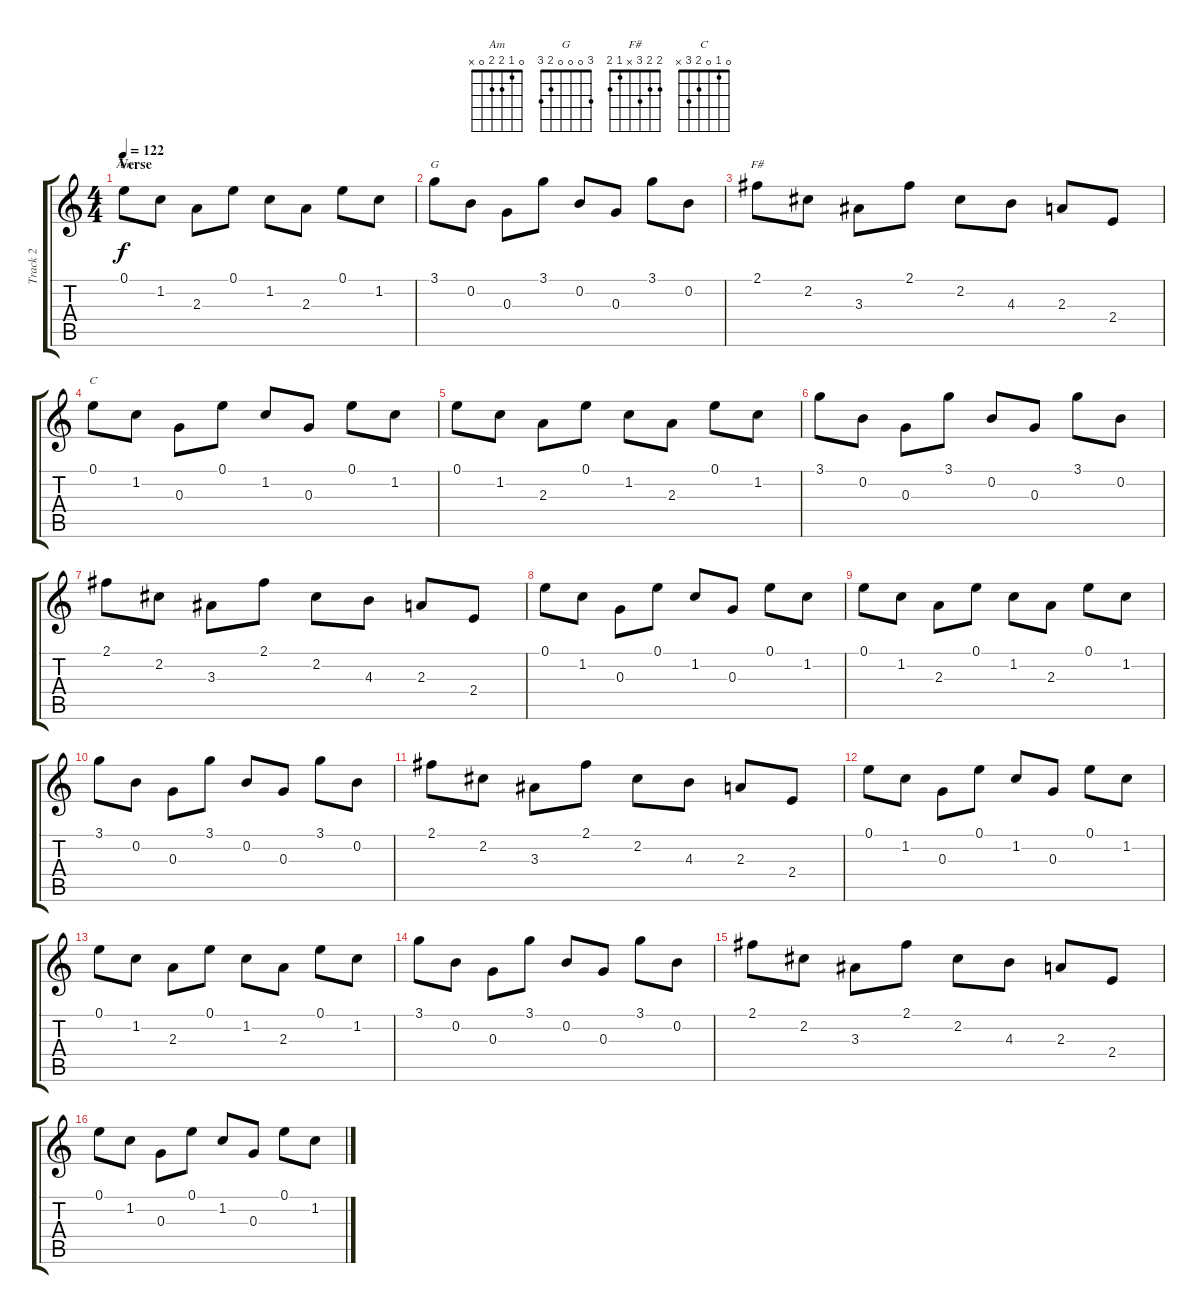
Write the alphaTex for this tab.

\track ("Track 2" "Track 2") {instrument acousticguitarnylon}
\staff {score tabs}
\tuning (E4 B3 G3 D3 A2 E2) {hide}
\chord ("Am" 0 1 2 2 0 x)
\chord ("G" 3 0 0 0 2 3)
\chord ("F#" 2 2 3 x 1 2)
\chord ("C" 0 1 0 2 3 x)
\ts (4 4)
\section ("" "Verse")
\tempo 122
\clef g2
\ks c
0.1.8{ch "Am" dy f} 1.2.8 2.3.8 0.1.8 1.2.8 2.3.8 0.1.8 1.2.8 |
3.1.8{ch "G"} 0.2.8 0.3.8 3.1.8 0.2.8 0.3.8 3.1.8 0.2.8 |
2.1.8{ch "F#"} 2.2.8 3.3.8 2.1.8 2.2.8 4.3.8 2.3.8 2.4.8 |
0.1.8{ch "C"} 1.2.8 0.3.8 0.1.8 1.2.8 0.3.8 0.1.8 1.2.8 |
0.1.8 1.2.8 2.3.8 0.1.8 1.2.8 2.3.8 0.1.8 1.2.8 |
3.1.8 0.2.8 0.3.8 3.1.8 0.2.8 0.3.8 3.1.8 0.2.8 |
2.1.8 2.2.8 3.3.8 2.1.8 2.2.8 4.3.8 2.3.8 2.4.8 |
0.1.8 1.2.8 0.3.8 0.1.8 1.2.8 0.3.8 0.1.8 1.2.8 |
0.1.8 1.2.8 2.3.8 0.1.8 1.2.8 2.3.8 0.1.8 1.2.8 |
3.1.8 0.2.8 0.3.8 3.1.8 0.2.8 0.3.8 3.1.8 0.2.8 |
2.1.8 2.2.8 3.3.8 2.1.8 2.2.8 4.3.8 2.3.8 2.4.8 |
0.1.8 1.2.8 0.3.8 0.1.8 1.2.8 0.3.8 0.1.8 1.2.8 |
0.1.8 1.2.8 2.3.8 0.1.8 1.2.8 2.3.8 0.1.8 1.2.8 |
3.1.8 0.2.8 0.3.8 3.1.8 0.2.8 0.3.8 3.1.8 0.2.8 |
2.1.8 2.2.8 3.3.8 2.1.8 2.2.8 4.3.8 2.3.8 2.4.8 |
0.1.8 1.2.8 0.3.8 0.1.8 1.2.8 0.3.8 0.1.8 1.2.8
